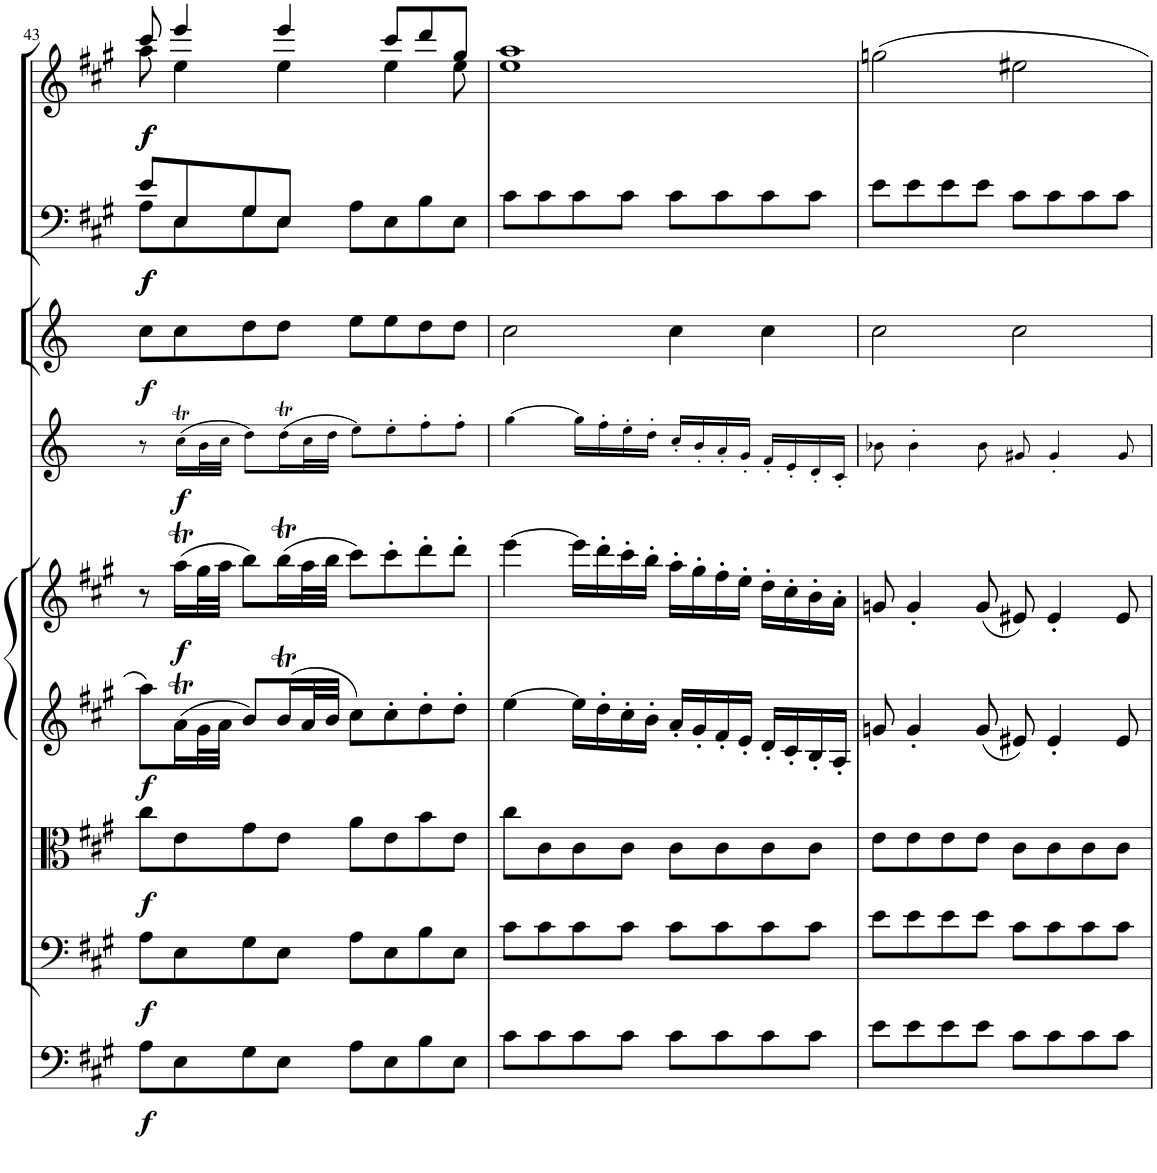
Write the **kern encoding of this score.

**kern	**dynam	**kern	**dynam	**kern	**dynam	**kern	**dynam	**kern	**dynam	**kern	**dynam	**kern	**dynam	**kern	**dynam	**kern	**dynam
*part9	*part9	*part8	*part8	*part7	*part7	*part6	*part6	*part5	*part5	*part4	*part4	*part3	*part3	*part2	*part2	*part1	*part1
*staff9	*staff9	*staff8	*staff8	*staff7	*staff7	*staff6	*staff6	*staff5	*staff5	*staff4	*staff4	*staff3	*staff3	*staff2	*staff2	*staff1	*staff1
*I"Contrabasses	*	*I"Violoncello e Basso	*	*I"Viola I, II	*	*I"Violino II	*	*I"Violino I	*	*I"Clarinetto principale in La/A	*	*I"Corno I, II in La/A	*	*I"Fagotto I, II	*	*I"Flauto I, II	*
*I'Cb	*	*	*	*	*	*	*	*	*	*I'Cl	*	*	*	*	*	*I'Fl	*
!!LO:PB:g=z
*clefF4	*	*clefF4	*	*clefC3	*	*clefG2	*	*clefG2	*	*clefG2	*	*clefG2	*	*clefF4	*	*clefG2	*
*Trd7c12	*	*	*	*	*	*	*	*	*	*Trd2c3	*	*Trd2c3	*	*	*	*	*
*k[f#c#g#]	*	*k[f#c#g#]	*	*k[f#c#g#]	*	*k[f#c#g#]	*	*k[f#c#g#]	*	*k[]	*	*k[]	*	*k[f#c#g#]	*	*k[f#c#g#]	*
*M4/4	*	*M4/4	*	*M4/4	*	*M4/4	*	*M4/4	*	*M4/4	*	*M4/4	*	*M4/4	*	*M4/4	*
*met(c)	*	*met(c)	*	*met(c)	*	*met(c)	*	*met(c)	*	*met(c)	*	*met(c)	*	*met(c)	*	*met(c)	*
=43	=43	=43	=43	=43	=43	=43	=43	=43	=43	=43	=43	=43	=43	=43	=43	=43	=43
*	*	*	*	*	*	*	*	*	*	*	*	*	*	*^	*	*^	*
!	!LO:DY:b	!	!LO:DY:b	!	!LO:DY:b	!	!LO:DY:b	!	!	!	!	!	!LO:DY:b	!	!	!LO:DY:b	!	!	!
!	!	!	!	!	!	!	!	!	!	!	!	!	!	!	!	!LO:DY:n=1:b	!	!	!LO:DY:b
!	!	!	!	!	!	!	!	!	!	!	!	!	!	!	!	!	!	!	!LO:DY:n=1:b
8A\L	f	8A\L	f	8cc#\L	f	8aa\L	f	8r	.	8r	.	8cc\L	f	8e/L	8A\L	f f	8ccc#/	8aa\	f f
!	!	!	!	!	!	!	!	!	!LO:DY:b	!	!LO:DY:b	!	!	!	!	!	!	!	!
8E\	.	8E\	.	8e\	.	(16aT\L	.	(16aaT\LL	f	(16ccT\LL	f	8cc\	.	8E/	8E\	.	4eee/	4ee\	.
.	.	.	.	.	.	32g#\L	.	32gg#\L	.	32b\L	.	.	.	.	.	.	.	.	.
.	.	.	.	.	.	32a\JJJ	.	32aa\JJJ	.	32cc\JJJ	.	.	.	.	.	.	.	.	.
8G#\	.	8G#\	.	8g#\	.	8b/L)	.	8bb\L)	.	8dd\L)	.	8dd\	.	8G#/	8G#\	.	.	.	.
8E\J	.	8E\J	.	8e\J	.	(16bT/L	.	(16bbT\L	.	(16ddT\L	.	8dd\J	.	8E/J	8E\J	.	4eee/	4ee\	.
.	.	.	.	.	.	32a/L	.	32aa\L	.	32cc\L	.	.	.	.	.	.	.	.	.
.	.	.	.	.	.	32b/JJJ	.	32bb\JJJ	.	32dd\JJJ	.	.	.	.	.	.	.	.	.
8A\L	.	8A\L	.	8a\L	.	8cc#\L)	.	8ccc#\L)	.	8ee\L)	.	8ee\L	.	8A\L	2ryy	.	.	.	.
8E\	.	8E\	.	8e\	.	8cc#'\	.	8ccc#'\	.	8ee'\	.	8ee\	.	8E\	.	.	8ccc#/L	4ee\	.
8B\	.	8B\	.	8b\	.	8dd'\	.	8ddd'\	.	8ff'\	.	8dd\	.	8B\	.	.	8ddd/	.	.
8E\J	.	8E\J	.	8e\J	.	8dd'\J	.	8ddd'\J	.	8ff'\J	.	8dd\J	.	8E\J	.	.	8gg#/J	8ee\	.
*	*	*	*	*	*	*	*	*	*	*	*	*	*	*v	*v	*	*	*	*
=44	=44	=44	=44	=44	=44	=44	=44	=44	=44	=44	=44	=44	=44	=44	=44	=44	=44	=44
8c#\L	.	8c#\L	.	8cc#\L	.	[4ee\	.	[4eee\	.	4gg\	.	2cc\	.	8c#\L	.	1aa	1ee	.
8c#\	.	8c#\	.	8c#\	.	.	.	.	.	.	.	.	.	8c#\	.	.	.	.
8c#\	.	8c#\	.	8c#\	.	16ee\LL]	.	16eee\LL]	.	16gg\LL	.	.	.	8c#\	.	.	.	.
.	.	.	.	.	.	16dd'\	.	16ddd'\	.	16ff'\	.	.	.	.	.	.	.	.
8c#\J	.	8c#\J	.	8c#\J	.	16cc#'\	.	16ccc#'\	.	16ee'\	.	.	.	8c#\J	.	.	.	.
.	.	.	.	.	.	16b'\JJ	.	16bb'\JJ	.	16dd'\JJ	.	.	.	.	.	.	.	.
8c#\L	.	8c#\L	.	8c#\L	.	16a'/LL	.	16aa'\LL	.	16cc'/LL	.	4cc\	.	8c#\L	.	.	.	.
.	.	.	.	.	.	16g#'/	.	16gg#'\	.	16b'/	.	.	.	.	.	.	.	.
8c#\	.	8c#\	.	8c#\	.	16f#'/	.	16ff#'\	.	16a'/	.	.	.	8c#\	.	.	.	.
.	.	.	.	.	.	16e'/JJ	.	16ee'\JJ	.	16g'/JJ	.	.	.	.	.	.	.	.
8c#\	.	8c#\	.	8c#\	.	16d'/LL	.	16dd'\LL	.	16f'/LL	.	4cc\	.	8c#\	.	.	.	.
.	.	.	.	.	.	16c#'/	.	16cc#'\	.	16e'/	.	.	.	.	.	.	.	.
8c#\J	.	8c#\J	.	8c#\J	.	16B'/	.	16b'\	.	16d'/	.	.	.	8c#\J	.	.	.	.
.	.	.	.	.	.	16A'/JJ	.	16a'\JJ	.	16c'/JJ	.	.	.	.	.	.	.	.
*	*	*	*	*	*	*	*	*	*	*	*	*	*	*	*	*v	*v	*
=45	=45	=45	=45	=45	=45	=45	=45	=45	=45	=45	=45	=45	=45	=45	=45	=45	=45
8e\L	.	8e\L	.	8e\L	.	8gn/	.	8gn/	.	8b-X\	.	2cc\	.	8e\L	.	2ggn\	.
8e\	.	8e\	.	8e\	.	4g'/	.	4g'/	.	4b-'\	.	.	.	8e\	.	.	.
8e\	.	8e\	.	8e\	.	.	.	.	.	.	.	.	.	8e\	.	.	.
8e\J	.	8e\J	.	8e\J	.	(8g/	.	(8g/	.	8b-\	.	.	.	8e\J	.	.	.
8c#\L	.	8c#\L	.	8c#\L	.	8e#X/)	.	8e#X/)	.	8g#X/	.	2cc\	.	8c#\L	.	2ee#X\	.
8c#\	.	8c#\	.	8c#\	.	4e#'/	.	4e#'/	.	4g#'/	.	.	.	8c#\	.	.	.
8c#\	.	8c#\	.	8c#\	.	.	.	.	.	.	.	.	.	8c#\	.	.	.
8c#\J	.	8c#\J	.	8c#\J	.	8e#/	.	8e#/	.	8g#/	.	.	.	8c#\J	.	.	.
=	=	=	=	=	=	=	=	=	=	=	=	=	=	=	=	=	=
*-	*-	*-	*-	*-	*-	*-	*-	*-	*-	*-	*-	*-	*-	*-	*-	*-	*-
